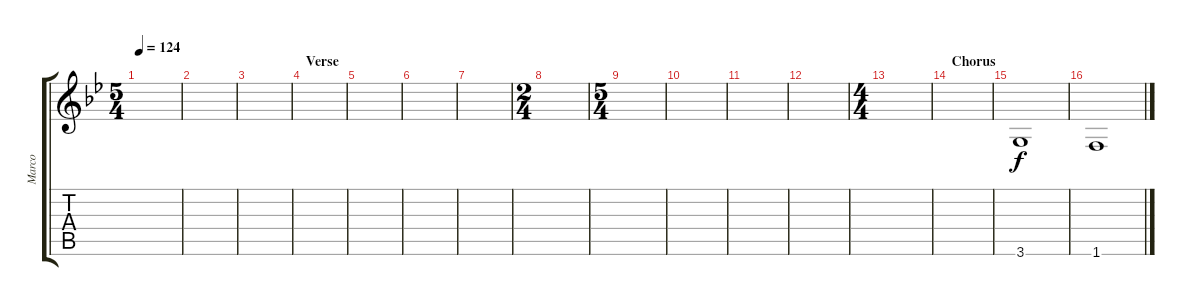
\track ("Marco" "Marco") {instrument electricbassfinger}
\staff {score tabs}
\tuning (E4 B3 G3 D3 A2 E2) {hide}
\ts (5 4)
\tempo 124
\clef g2
\ks bb
|
|
|
\section ("" "Verse")
|
|
|
|
\ts (2 4)
|
\ts (5 4)
|
|
|
|
\ts (4 4)
|
\section ("" "Chorus")
|
3.6.1 |
1.6.1
